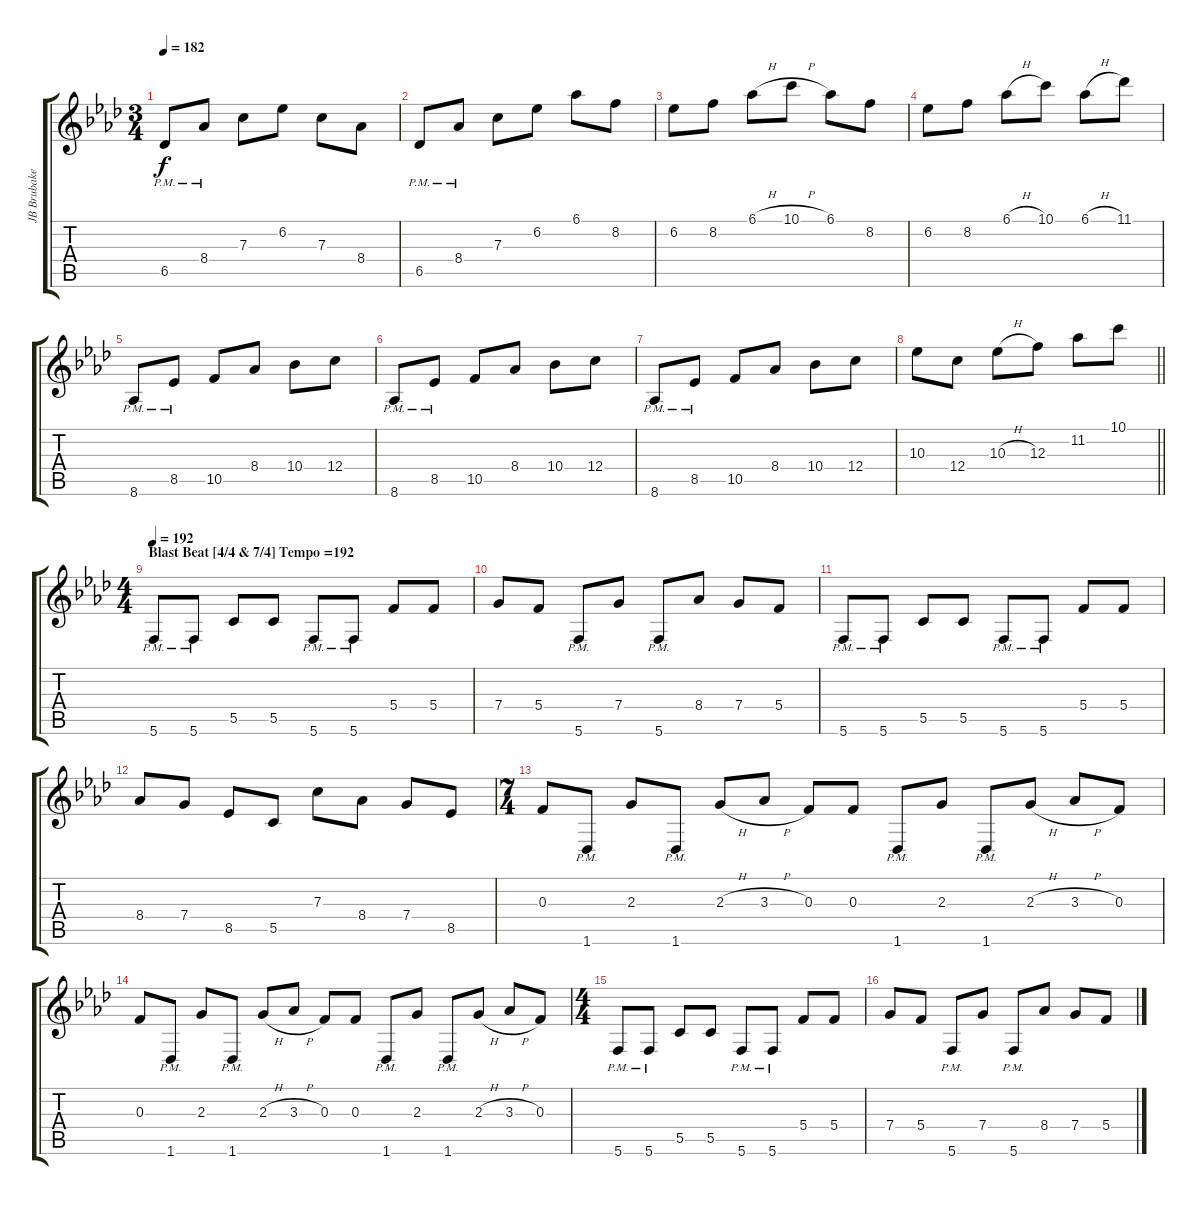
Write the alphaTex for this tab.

\track ("JB Brubaker [Guitar]" "JB Brubake") {instrument distortionguitar}
\staff {score tabs}
\tuning (D4 A3 F3 C3 G2 C2) {hide}
\ts (3 4)
\tempo 182
\clef g2
\ks fminor
6.5{pm}.8{dy f} 8.4{pm}.8 7.3.8 6.2.8 7.3.8 8.4.8 |
6.5{pm}.8 8.4{pm}.8 7.3.8 6.2.8 6.1.8 8.2.8 |
6.2.8 8.2.8 6.1{h}.8 10.1{h}.8 6.1.8 8.2.8 |
6.2.8 8.2.8 6.1{h}.8 10.1.8 6.1{h}.8 11.1.8 |
8.6{pm}.8 8.5{pm}.8 10.5.8 8.4.8 10.4.8 12.4.8 |
8.6{pm}.8 8.5{pm}.8 10.5.8 8.4.8 10.4.8 12.4.8 |
8.6{pm}.8 8.5{pm}.8 10.5.8 8.4.8 10.4.8 12.4.8 |
\barLineRight lightlight
10.3.8 12.4.8 10.3{h}.8 12.3.8 11.2.8 10.1.8 |
\ts (4 4)
\section ("" "Blast Beat [4/4 & 7/4] Tempo =192")
\tempo 192
5.6{pm}.8 5.6{pm}.8 5.5.8 5.5.8 5.6{pm}.8 5.6{pm}.8 5.4.8 5.4.8 |
7.4.8 5.4.8 5.6{pm}.8 7.4.8 5.6{pm}.8 8.4.8 7.4.8 5.4.8 |
5.6{pm}.8 5.6{pm}.8 5.5.8 5.5.8 5.6{pm}.8 5.6{pm}.8 5.4.8 5.4.8 |
8.4.8 7.4.8 8.5.8 5.5.8 7.3.8 8.4.8 7.4.8 8.5.8 |
\ts (7 4)
0.3.8 1.6{pm}.8 2.3.8 1.6{pm}.8 2.3{h}.8 3.3{h}.8 0.3.8 0.3.8 1.6{pm}.8 2.3.8 1.6{pm}.8 2.3{h}.8 3.3{h}.8 0.3.8 |
0.3.8 1.6{pm}.8 2.3.8 1.6{pm}.8 2.3{h}.8 3.3{h}.8 0.3.8 0.3.8 1.6{pm}.8 2.3.8 1.6{pm}.8 2.3{h}.8 3.3{h}.8 0.3.8 |
\ts (4 4)
5.6{pm}.8 5.6{pm}.8 5.5.8 5.5.8 5.6{pm}.8 5.6{pm}.8 5.4.8 5.4.8 |
7.4.8 5.4.8 5.6{pm}.8 7.4.8 5.6{pm}.8 8.4.8 7.4.8 5.4.8
